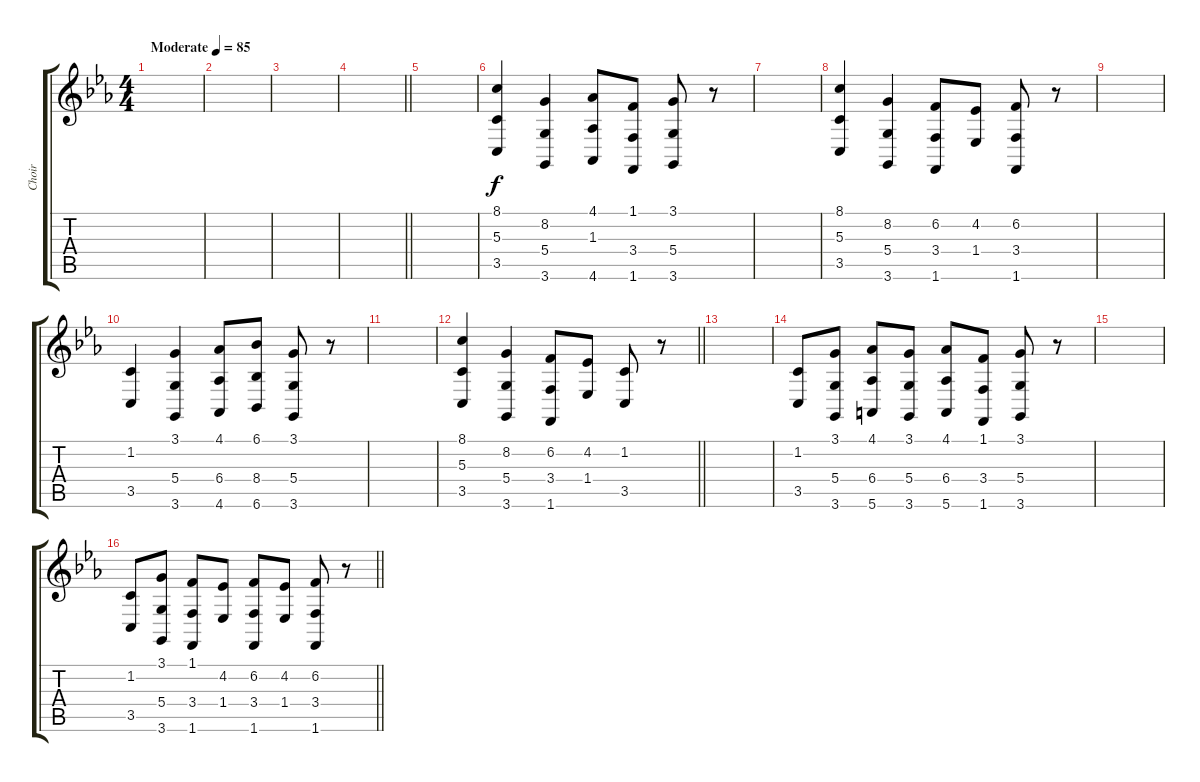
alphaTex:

\track ("Choir" "Choir") {instrument pad4choir}
\staff {score tabs}
\tuning (E4 B3 G3 D3 A2 E2) {hide}
\ts (4 4)
\section ("" "")
\tempo (85 "Moderate")
\clef g2
\ks cminor
|
|
|
\barLineRight lightlight
|
\section ("" "")
|
(8.1 5.3 3.5).4 (8.2 5.4 3.6).4 (4.1 1.3 4.6).8 (1.1 3.4 1.6).8 (3.1 5.4 3.6).8 r.8 |
|
(8.1 5.3 3.5).4 (8.2 5.4 3.6).4 (6.2 3.4 1.6).8 (4.2 1.4).8 (6.2 3.4 1.6).8 r.8 |
|
(1.2 3.5).4 (3.1 5.4 3.6).4 (4.1 6.4 4.6).8 (6.1 8.4 6.6).8 (3.1 5.4 3.6).8 r.8 |
|
\barLineRight lightlight
(8.1 5.3 3.5).4 (8.2 5.4 3.6).4 (6.2 3.4 1.6).8 (4.2 1.4).8 (1.2 3.5).8 r.8 |
\section ("" "")
|
(1.2 3.5).8 (3.1 5.4 3.6).8 (4.1 6.4 5.6).8 (3.1 5.4 3.6).8 (4.1 6.4 5.6).8 (1.1 3.4 1.6).8 (3.1 5.4 3.6).8 r.8 |
|
\barLineRight lightlight
(1.2 3.5).8 (3.1 5.4 3.6).8 (1.1 3.4 1.6).8 (4.2 1.4).8 (6.2 3.4 1.6).8 (4.2 1.4).8 (6.2 3.4 1.6).8 r.8
